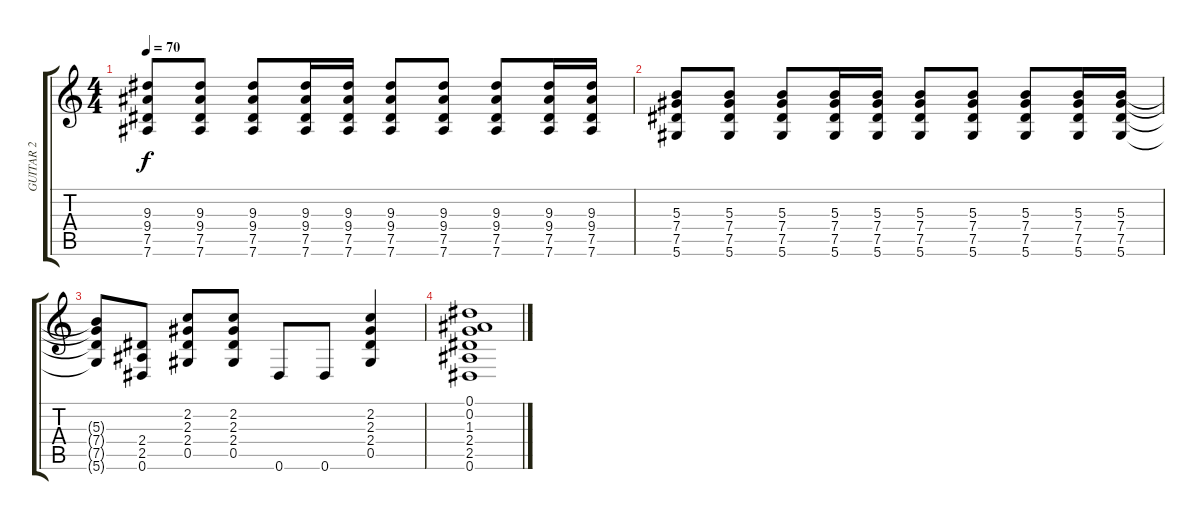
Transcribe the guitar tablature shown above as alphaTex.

\track ("GUITAR 2" "GUITAR 2") {instrument electricguitarjazz}
\staff {score tabs}
\tuning (Eb4 Bb3 Gb3 Db3 Ab2 Eb2) {hide}
\ts (4 4)
\tempo 70
\clef g2
\ks c
(9.3 9.4 7.5 7.6).8{dy f} (9.3 9.4 7.5 7.6).8 (9.3 9.4 7.5 7.6).8 (9.3 9.4 7.5 7.6).16 (9.3 9.4 7.5 7.6).16 (9.3 9.4 7.5 7.6).8 (9.3 9.4 7.5 7.6).8 (9.3 9.4 7.5 7.6).8 (9.3 9.4 7.5 7.6).16 (9.3 9.4 7.5 7.6).16 |
(5.3 7.4 7.5 5.6).8 (5.3 7.4 7.5 5.6).8 (5.3 7.4 7.5 5.6).8 (5.3 7.4 7.5 5.6).16 (5.3 7.4 7.5 5.6).16 (5.3 7.4 7.5 5.6).8 (5.3 7.4 7.5 5.6).8 (5.3 7.4 7.5 5.6).8 (5.3 7.4 7.5 5.6).16 (5.3 7.4 7.5 5.6).16 |
(5.3{t} 7.4{t} 7.5{t} 5.6{t}).8 (2.4 2.5 0.6).8 (2.2 2.3 2.4 0.5).8 (2.2 2.3 2.4 0.5).8 0.6.8 0.6.8 (2.2 2.3 2.4 0.5).4 |
(0.1 0.2 1.3 2.4 2.5 0.6).1
